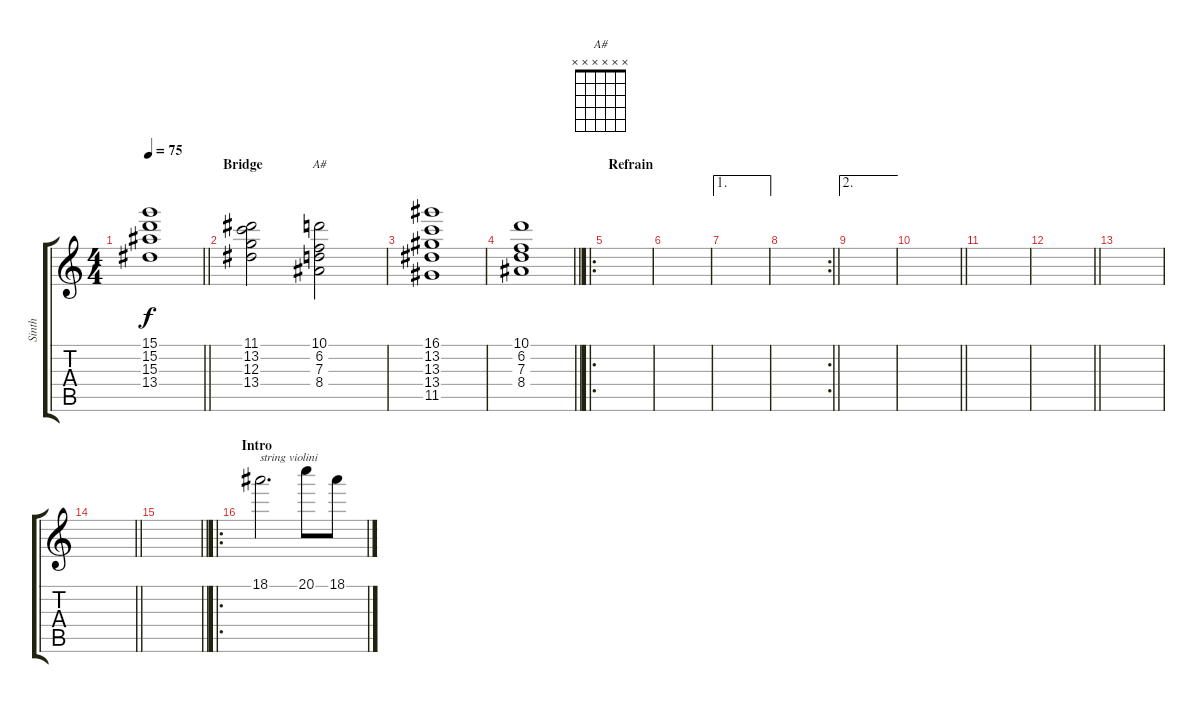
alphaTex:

\track ("Sinth" "Sinth") {instrument acousticguitarnylon}
\staff {score tabs}
\tuning (E4 B3 G3 D3 A2 E2) {hide}
\chord ("A#" x x x x x x)
\ts (4 4)
\tempo 75
\clef g2
\barLineRight lightlight
\ks c
(15.1 15.2 15.3 13.4).1{dy f} |
\section ("" "Bridge")
(11.1 13.2 12.3 13.4).2 (10.1 6.2 7.3 8.4).2{ch "A#"} |
(16.1 13.2 13.3 13.4 11.5).1 |
\barLineRight lightlight
(10.1 6.2 7.3 8.4).1 |
\ro
\section ("" "Refrain")
|
|
\ae 1
|
\rc 2
\barLineRight lightlight
|
\ae 2
|
\barLineRight lightlight
|
|
\barLineRight lightlight
|
|
\barLineRight lightlight
|
\barLineRight lightlight
|
\ro
\section ("" "Intro")
18.1.2{d txt "string violini" instrument stringensemble1} 20.1.8 18.1.8
